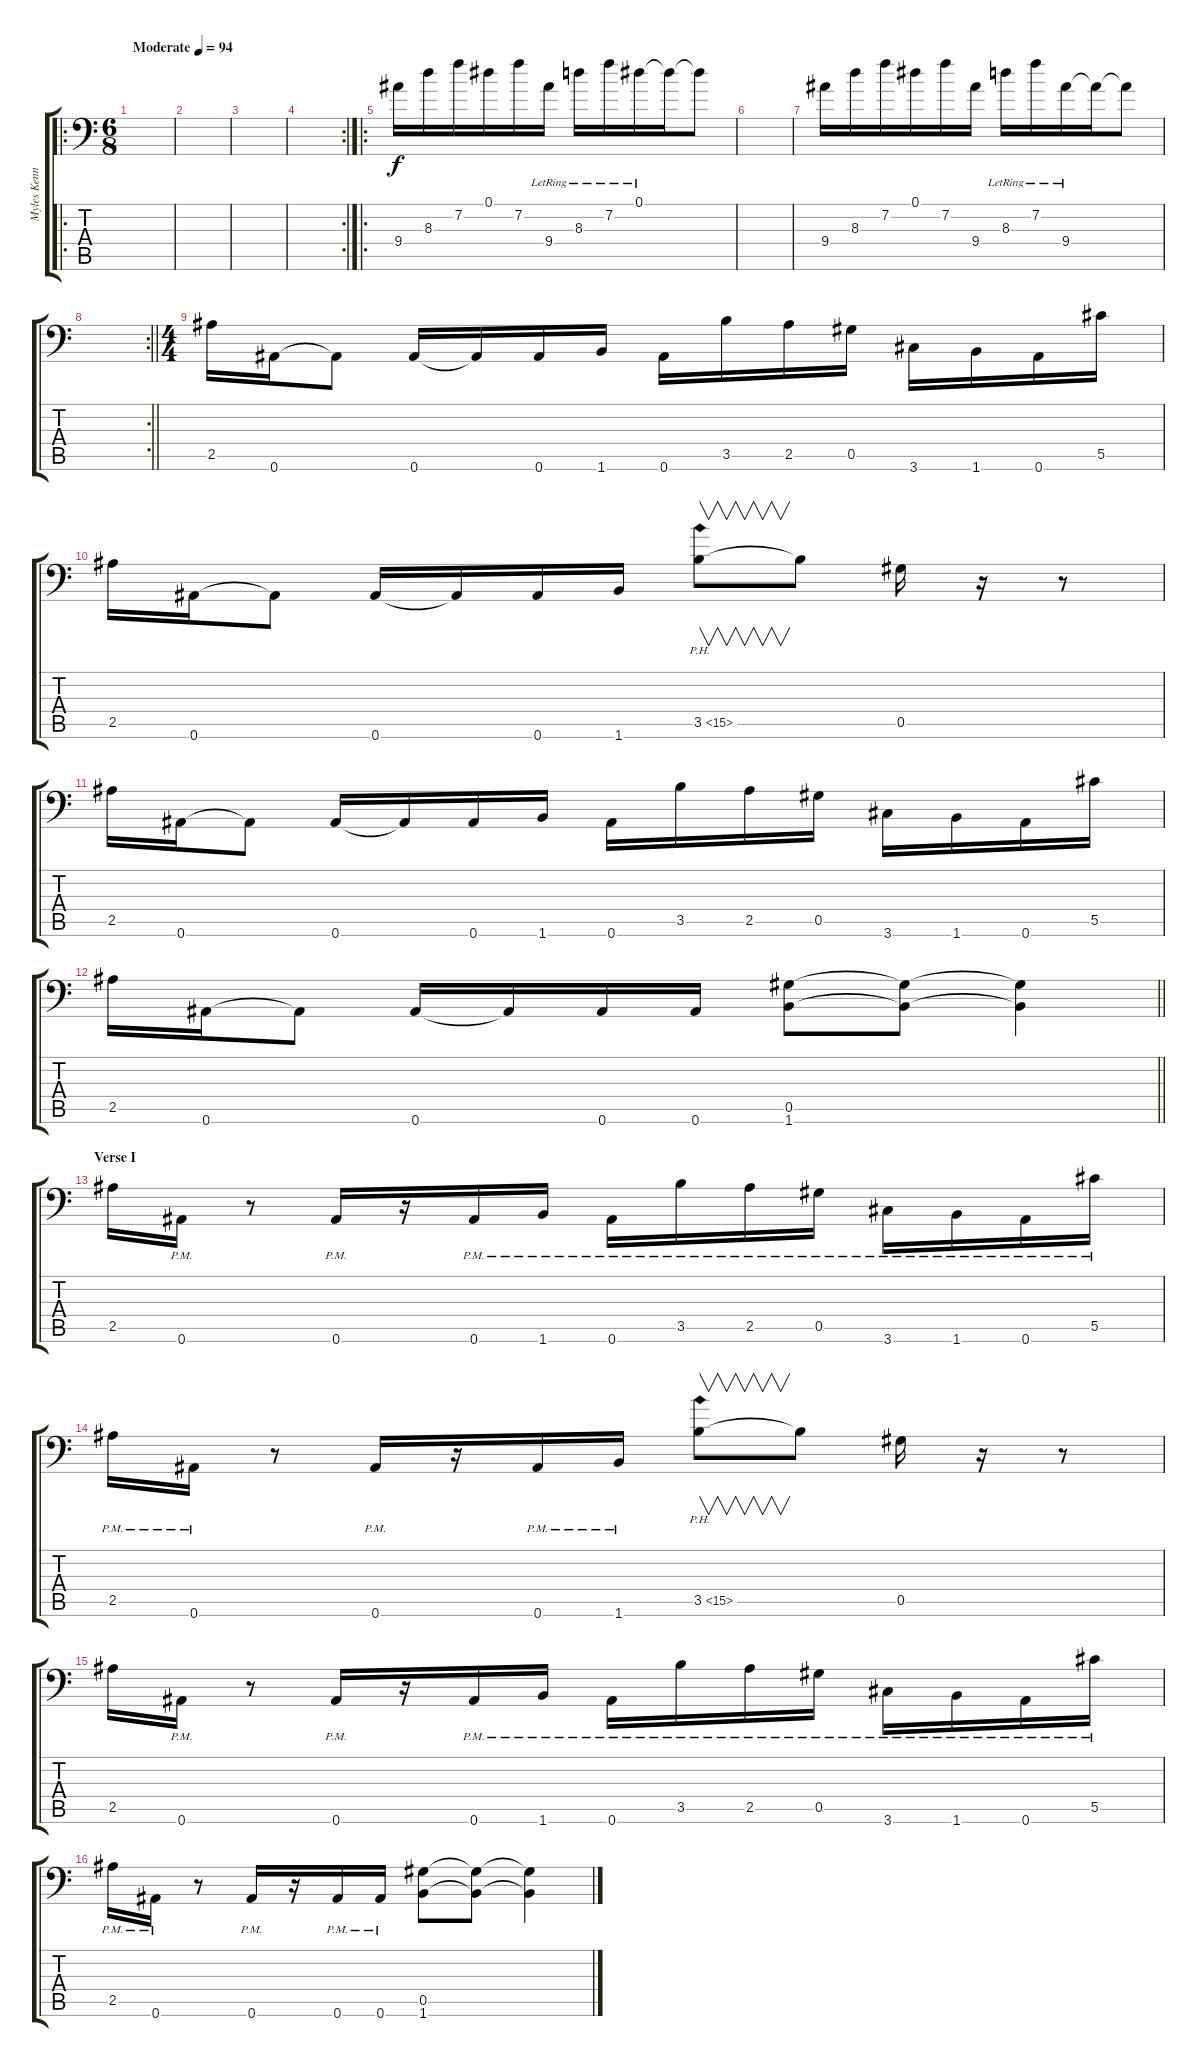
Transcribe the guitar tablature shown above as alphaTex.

\track ("Myles Kennedy" "Myles Kenn") {instrument distortionguitar}
\staff {score tabs}
\tuning (Eb4 Bb3 Gb3 Db3 Ab2 Bb1) {hide}
\ro
\ts (6 8)
\tempo (94 "Moderate")
\clef f4
\ks c
|
|
|
\rc 2
|
\ro
9.4.16 8.3.16 7.2.16 0.1.16 7.2.16 9.4{lr}.16 8.3{lr}.16 7.2{lr}.16 0.1{lr}.16 0.1{t}.16 0.1{t}.8 |
|
9.4.16 8.3.16 7.2.16 0.1.16 7.2.16 9.4.16 8.3{lr}.16 7.2{lr}.16 9.4{lr}.16 9.4{t}.16 9.4{t}.8 |
\rc 2
\barLineRight lightlight
|
\ts (4 4)
\section ("" "")
2.5.16 0.6.16 0.6{t}.8 0.6.16 0.6{t}.16 0.6.16 1.6.16 0.6.16 3.5.16 2.5.16 0.5.16 3.6.16 1.6.16 0.6.16 5.5.16 |
2.5.16 0.6.16 0.6{t}.8 0.6.16 0.6{t}.16 0.6.16 1.6.16 3.5{ph 12}.8{v} 3.5{t}.8 0.5.16 r.16 r.8 |
2.5.16 0.6.16 0.6{t}.8 0.6.16 0.6{t}.16 0.6.16 1.6.16 0.6.16 3.5.16 2.5.16 0.5.16 3.6.16 1.6.16 0.6.16 5.5.16 |
\barLineRight lightlight
2.5.16 0.6.16 0.6{t}.8 0.6.16 0.6{t}.16 0.6.16 0.6.16 (0.5 1.6).8 (0.5{t} 1.6{t}).8 (0.5{t} 1.6{t}).4 |
\section ("" "Verse I")
2.5.16 0.6{pm}.16 r.8 0.6{pm}.16 r.16 0.6{pm}.16 1.6{pm}.16 0.6{pm}.16 3.5{pm}.16 2.5{pm}.16 0.5{pm}.16 3.6{pm}.16 1.6{pm}.16 0.6{pm}.16 5.5{pm}.16 |
2.5{pm}.16 0.6{pm}.16 r.8 0.6{pm}.16 r.16 0.6{pm}.16 1.6{pm}.16 3.5{ph 12}.8{v} 3.5{t}.8 0.5.16 r.16 r.8 |
2.5.16 0.6{pm}.16 r.8 0.6{pm}.16 r.16 0.6{pm}.16 1.6{pm}.16 0.6{pm}.16 3.5{pm}.16 2.5{pm}.16 0.5{pm}.16 3.6{pm}.16 1.6{pm}.16 0.6{pm}.16 5.5{pm}.16 |
2.5{pm}.16 0.6{pm}.16 r.8 0.6{pm}.16 r.16 0.6{pm}.16 0.6{pm}.16 (0.5 1.6).8 (0.5{t} 1.6{t}).8 (0.5{t} 1.6{t}).4
